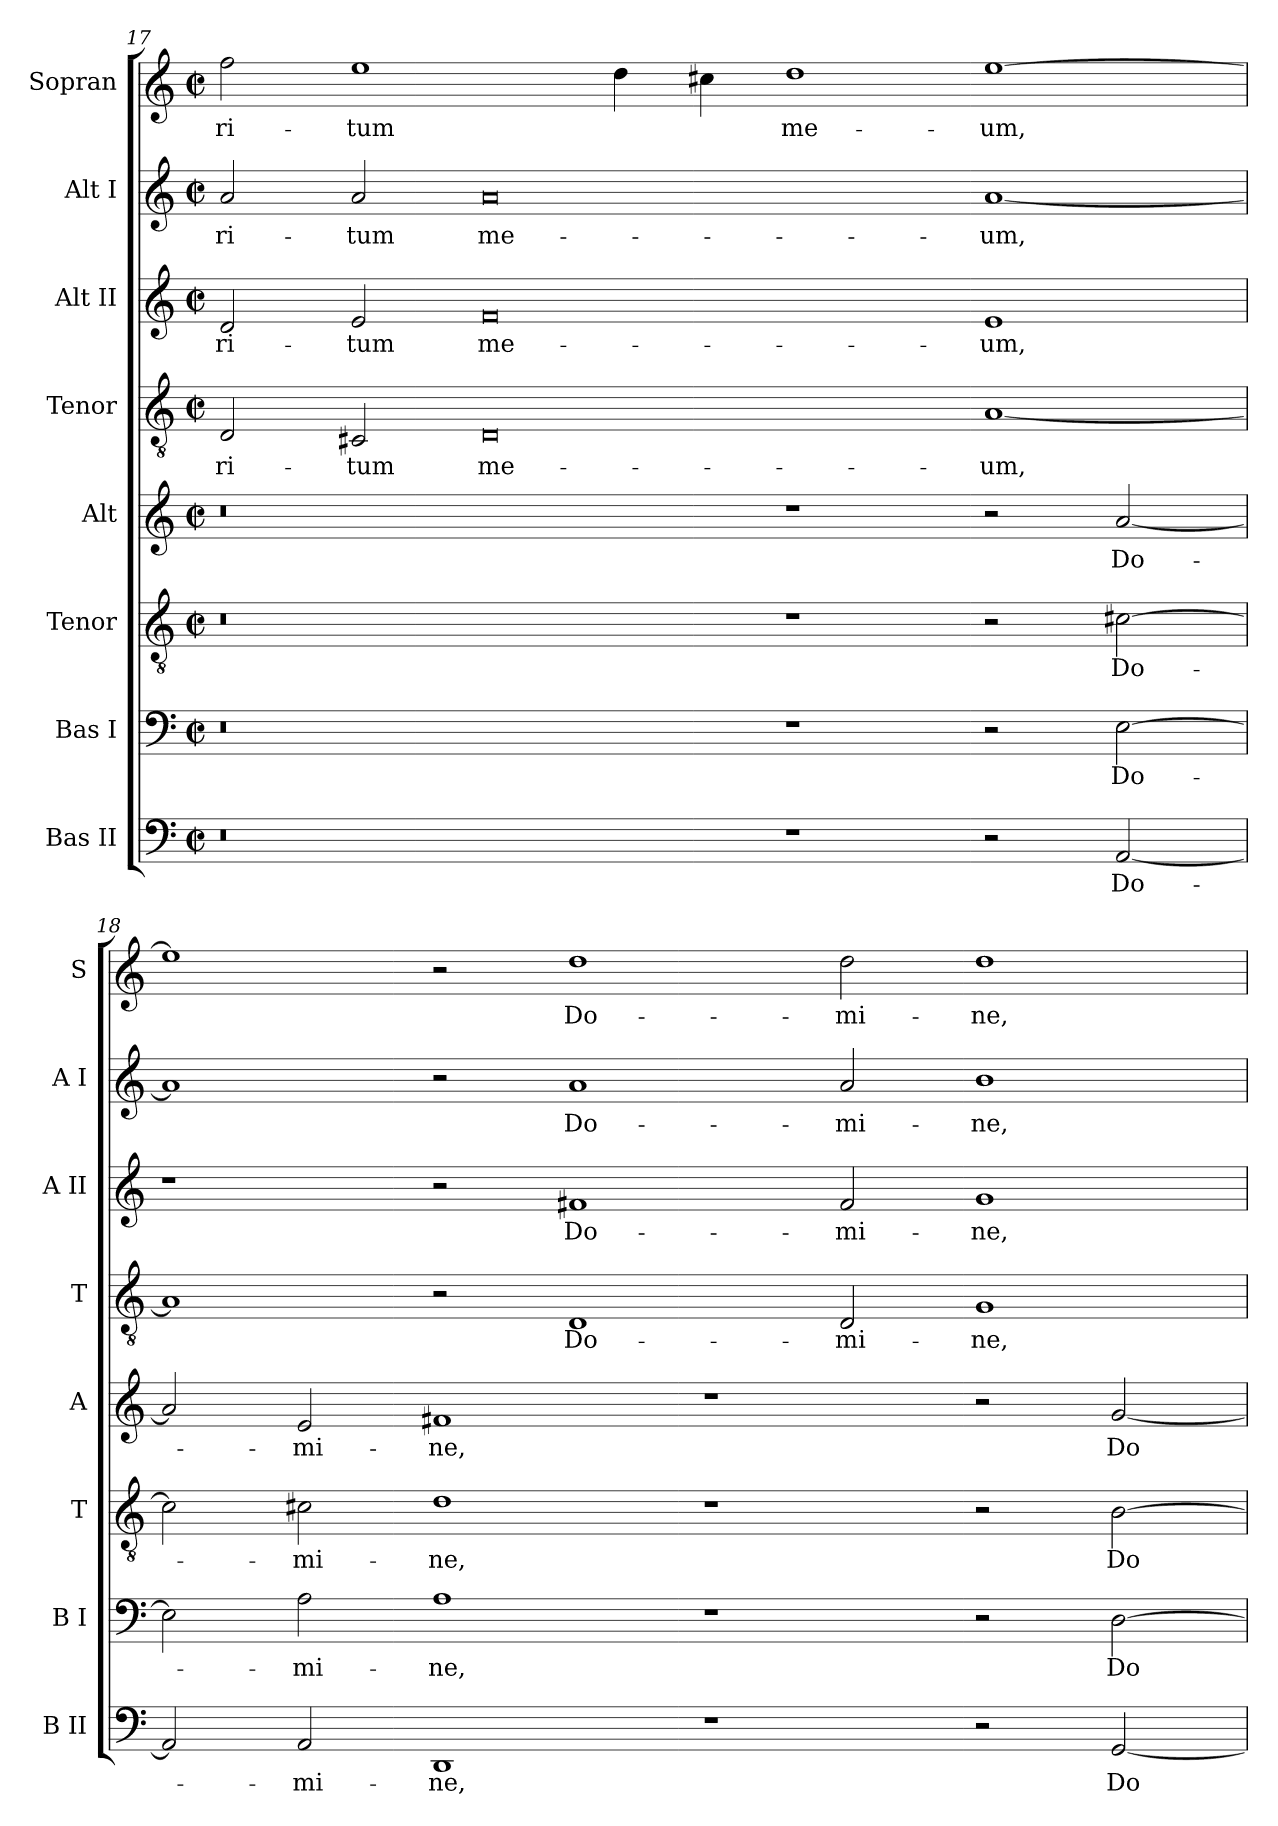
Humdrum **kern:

**kern	**text	**kern	**text	**kern	**text	**kern	**text	**kern	**text	**kern	**text	**kern	**text	**kern	**text
*part8	*part8	*part7	*part7	*part6	*part6	*part5	*part5	*part4	*part4	*part3	*part3	*part2	*part2	*part1	*part1
*staff8	*staff8	*staff7	*staff7	*staff6	*staff6	*staff5	*staff5	*staff4	*staff4	*staff3	*staff3	*staff2	*staff2	*staff1	*staff1
*I"Bas II	*	*I"Bas I	*	*I"Tenor	*	*I"Alt	*	*I"Tenor	*	*I"Alt II	*	*I"Alt I	*	*I"Sopran	*
*I'B II	*	*I'B I	*	*I'T	*	*I'A	*	*I'T	*	*I'A II	*	*I'A I	*	*I'S	*
*clefF4	*	*clefF4	*	*clefGv2	*	*clefG2	*	*clefGv2	*	*clefG2	*	*clefG2	*	*clefG2	*
*k[]	*	*k[]	*	*k[]	*	*k[]	*	*k[]	*	*k[]	*	*k[]	*	*k[]	*
*C:	*	*C:	*	*C:	*	*C:	*	*C:	*	*C:	*	*C:	*	*C:	*
*M2/2	*	*M2/2	*	*M2/2	*	*M2/2	*	*M2/2	*	*M2/2	*	*M2/2	*	*M2/2	*
*met(c|)	*	*met(c|)	*	*met(c|)	*	*met(c|)	*	*met(c|)	*	*met(c|)	*	*met(c|)	*	*met(c|)	*
=17	=17	=17	=17	=17	=17	=17	=17	=17	=17	=17	=17	=17	=17	=17	=17
!	!	!	!	!	!	!	!	!	!LO:LY:b	!	!LO:LY:b	!	!LO:LY:b	!	!LO:LY:b
0r	.	0r	.	0r	.	0r	.	2D/	-ri-	2d/	-ri-	2a/	-ri-	2ff\	-ri-
!	!	!	!	!	!	!	!	!	!LO:LY:b	!	!LO:LY:b	!	!LO:LY:b	!	!LO:LY:b
.	.	.	.	.	.	.	.	2C#X/	-tum	2e/	-tum	2a/	-tum	1ee	-tum
!	!	!	!	!	!	!	!	!	!LO:LY:b	!	!LO:LY:b	!	!LO:LY:b	!	!
.	.	.	.	.	.	.	.	0D	me-	0f	me-	0a	me-	.	.
.	.	.	.	.	.	.	.	.	.	.	.	.	.	4dd\	.
.	.	.	.	.	.	.	.	.	.	.	.	.	.	4cc#X\	.
!	!	!	!	!	!	!	!	!	!	!	!	!	!	!	!LO:LY:b
1r	.	1r	.	1r	.	1r	.	.	.	.	.	.	.	1dd	me-
!	!	!	!	!	!	!	!	!	!LO:LY:b	!	!LO:LY:b	!	!LO:LY:b	!	!LO:LY:b
2r	.	2r	.	2r	.	2r	.	[1A	-um,	1e	-um,	[1a	-um,	[1ee	-um,
!	!LO:LY:b	!	!LO:LY:b	!	!LO:LY:b	!	!LO:LY:b	!	!	!	!	!	!	!	!
[2AA/	Do-	[2E\	Do-	[2c#X\	Do-	[2a/	Do-	.	.	.	.	.	.	.	.
=18	=18	=18	=18	=18	=18	=18	=18	=18	=18	=18	=18	=18	=18	=18	=18
2AA/]	.	2E\]	.	2c#\]	.	2a/]	.	1A]	.	1r	.	1a]	.	1ee]	.
!	!LO:LY:b	!	!LO:LY:b	!	!LO:LY:b	!	!LO:LY:b	!	!	!	!	!	!	!	!
2AA/	-mi-	2A\	-mi-	2c#X\	-mi-	2e/	-mi-	.	.	.	.	.	.	.	.
!	!LO:LY:b	!	!LO:LY:b	!	!LO:LY:b	!	!LO:LY:b	!	!	!	!	!	!	!	!
1DD	-ne,	1A	-ne,	1d	-ne,	1f#X	-ne,	2r	.	2r	.	2r	.	2r	.
!	!	!	!	!	!	!	!	!	!LO:LY:b	!	!LO:LY:b	!	!LO:LY:b	!	!LO:LY:b
.	.	.	.	.	.	.	.	1D	Do-	1f#X	Do-	1a	Do-	1dd	Do-
1r	.	1r	.	1r	.	1r	.	.	.	.	.	.	.	.	.
!	!	!	!	!	!	!	!	!	!LO:LY:b	!	!LO:LY:b	!	!LO:LY:b	!	!LO:LY:b
.	.	.	.	.	.	.	.	2D/	-mi-	2f#/	-mi-	2a/	-mi-	2dd\	-mi-
!	!	!	!	!	!	!	!	!	!LO:LY:b	!	!LO:LY:b	!	!LO:LY:b	!	!LO:LY:b
2r	.	2r	.	2r	.	2r	.	1G	-ne,	1g	-ne,	1b	-ne,	1dd	-ne,
!	!LO:LY:b	!	!LO:LY:b	!	!LO:LY:b	!	!LO:LY:b	!	!	!	!	!	!	!	!
[2GG/	Do-	[2D\	Do-	[2B\	Do-	[2g/	Do-	.	.	.	.	.	.	.	.
=	=	=	=	=	=	=	=	=	=	=	=	=	=	=	=
*-	*-	*-	*-	*-	*-	*-	*-	*-	*-	*-	*-	*-	*-	*-	*-
